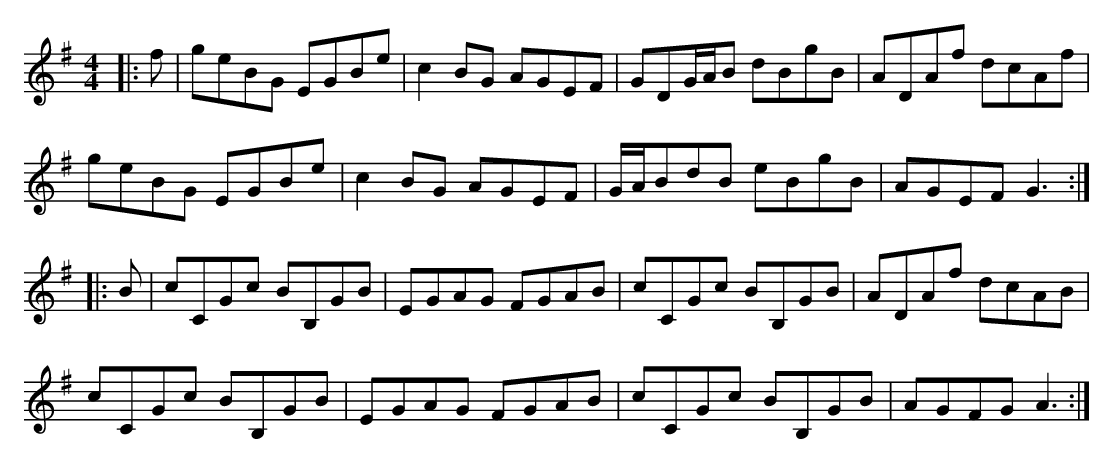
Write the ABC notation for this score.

X:1
M:4/4
K:G
|:f|geBG EGBe|c2BG AGEF|GDG/A/B dBgB|ADAf dcAf|
geBG EGBe|c2BG AGEF|G/A/BdB eBgB|AGEF G3:|
|:B|cCGc BB,GB|EGAG FGAB|cCGc BB,GB|ADAf dcAB|
cCGc BB,GB|EGAG FGAB|cCGc BB,GB|AGFG A3:|
